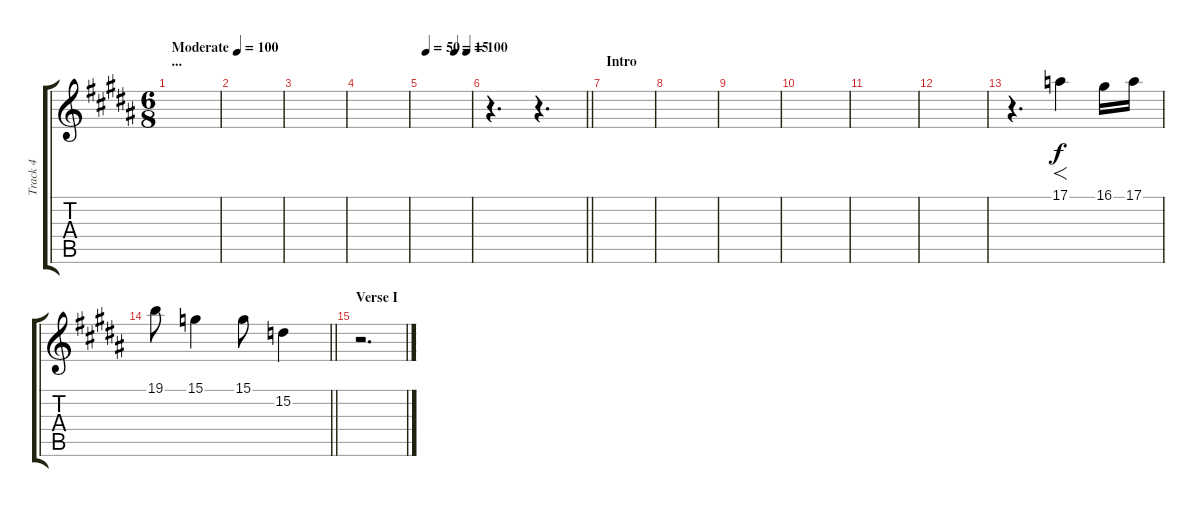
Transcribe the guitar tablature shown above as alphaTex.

\track ("Track 4" "Track 4") {instrument fx7echoes}
\staff {score tabs}
\tuning (E4 B3 G3 D3 A2 E2) {hide}
\ts (6 8)
\section ("" "...")
\tempo (100 "Moderate")
\clef g2
\ks b
|
|
|
|
\tempo (50 0.08333333333333333)
\tempo (15 0.6666666666666666)
\tempo (100 0.9166666666666666)
|
\barLineRight lightlight
r.4{d} r.4{d} |
\section ("" "Intro")
|
|
|
|
|
|
r.4{d} 17.1.4{f} 16.1.16 17.1.16 |
\barLineRight lightlight
19.1.8 15.1.4 15.1.8 15.2.4 |
\section ("" "Verse I")
r.2{d}
